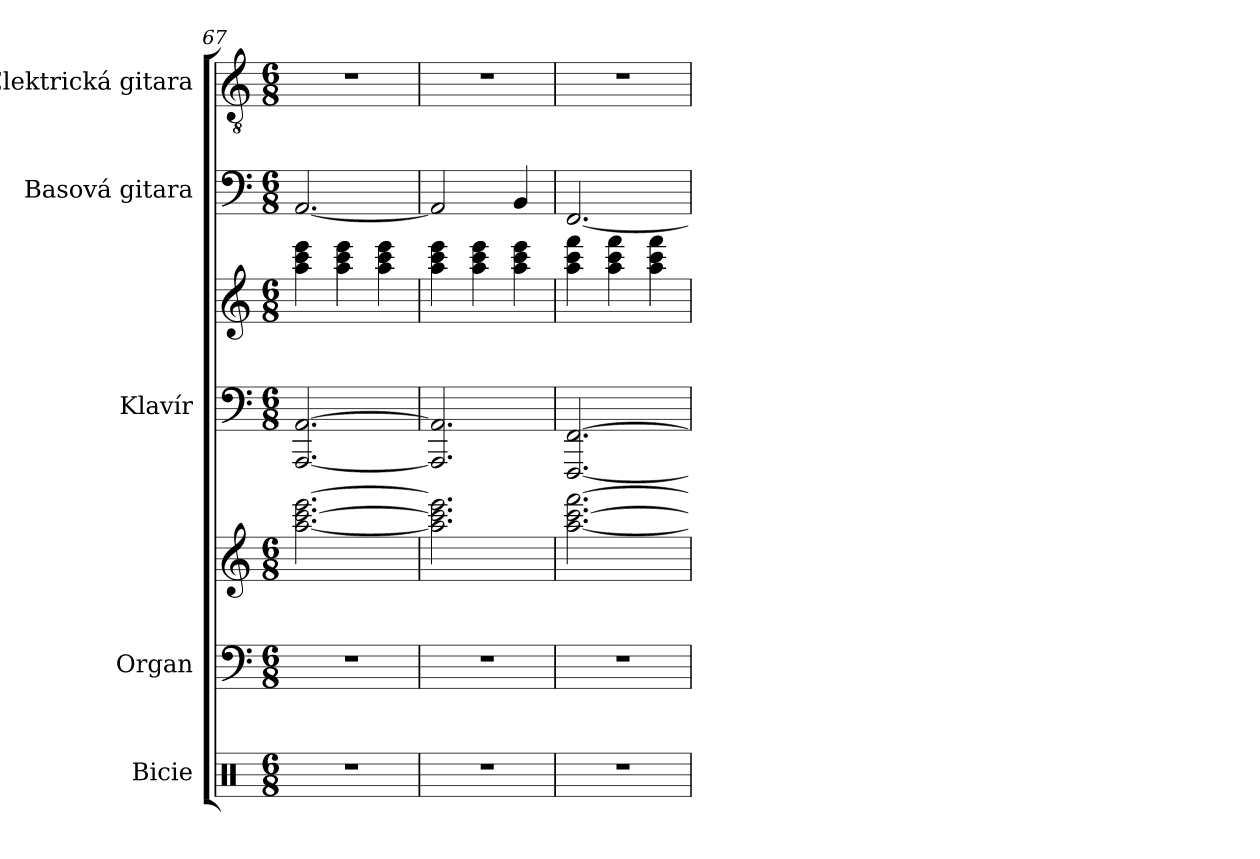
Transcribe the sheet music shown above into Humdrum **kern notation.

**kern	**kern	**kern	**kern	**kern	**kern	**kern
*part5	*part4	*part4	*part3	*part3	*part2	*part1
*staff7	*staff6	*staff5	*staff4	*staff3	*staff2	*staff1
*I"Bicie	*I"Organ	*	*I"Klavír	*	*I"Basová gitara	*I"Elektrická gitara
*	*I'Org.	*	*I'Kl.	*	*	*
*clefX	*clefF4	*clefG2	*clefF4	*clefG2	*clefF4	*clefGv2
*	*	*	*	*	*ITrd7c12	*
*k[]	*k[]	*k[]	*k[]	*k[]	*k[]	*k[]
*M6/8	*M6/8	*M6/8	*M6/8	*M6/8	*M6/8	*M6/8
=67	=67	=67	=67	=67	=67	=67
2.r	2.r	[2.aa\ [2.ccc\ [2.eee\	[2.AAA/ [2.AA/	4aa\ 4ccc\ 4eee\	[2.AAA/	2.r
.	.	.	.	4aa\ 4ccc\ 4eee\	.	.
.	.	.	.	4aa\ 4ccc\ 4eee\	.	.
=68	=68	=68	=68	=68	=68	=68
2.r	2.r	2.aa\] 2.ccc\] 2.eee\]	2.AAA/] 2.AA/]	4aa\ 4ccc\ 4eee\	2AAA/]	2.r
.	.	.	.	4aa\ 4ccc\ 4eee\	.	.
.	.	.	.	4aa\ 4ccc\ 4eee\	4BBB/	.
=69	=69	=69	=69	=69	=69	=69
2.r	2.r	[2.aa\ [2.ccc\ [2.fff\	[2.FFF/ [2.FF/	4aa\ 4ccc\ 4fff\	[2.FFF/	2.r
.	.	.	.	4aa\ 4ccc\ 4fff\	.	.
.	.	.	.	4aa\ 4ccc\ 4fff\	.	.
=	=	=	=	=	=	=
*-	*-	*-	*-	*-	*-	*-
